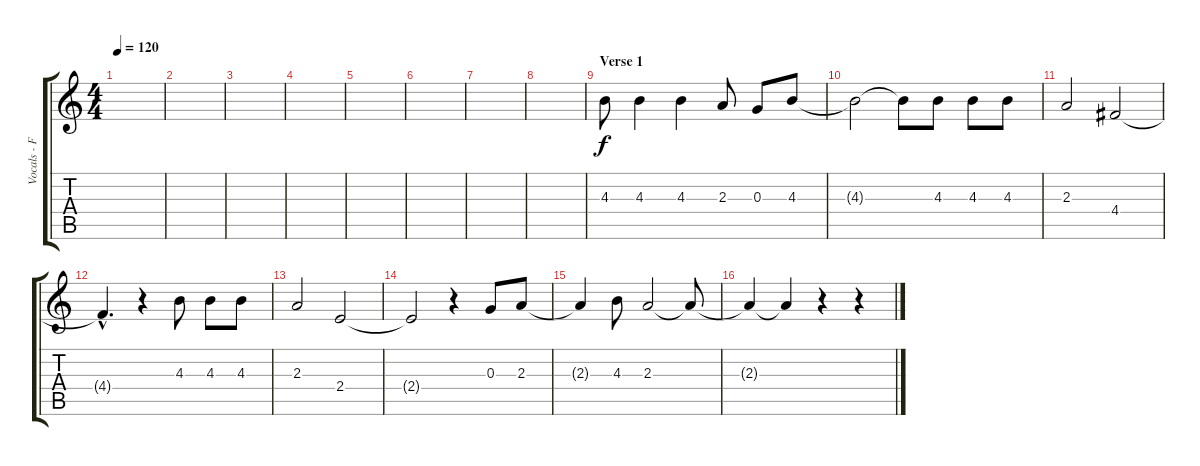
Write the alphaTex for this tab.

\track ("Vocals - FRED" "Vocals - F") {instrument contrabass}
\staff {score tabs}
\tuning (E4 B3 G3 D3 A2 E2) {hide}
\ts (4 4)
\tempo 120
\clef g2
\ks c
|
|
|
|
|
|
|
|
\section ("" "Verse 1")
4.3.8 4.3.4 4.3.4 2.3.8 0.3.8 4.3.8 |
4.3{t}.2 4.3{t}.8 4.3.8 4.3.8 4.3.8 |
2.3.2 4.4.2 |
4.4{hac t}.4{d} r.4 4.3.8 4.3.8 4.3.8 |
2.3.2 2.4.2 |
2.4{t}.2 r.4 0.3.8 2.3.8 |
2.3{t}.4 4.3.8 2.3.2 2.3{t}.8 |
2.3{t}.4 2.3{t}.4 r.4 r.4
